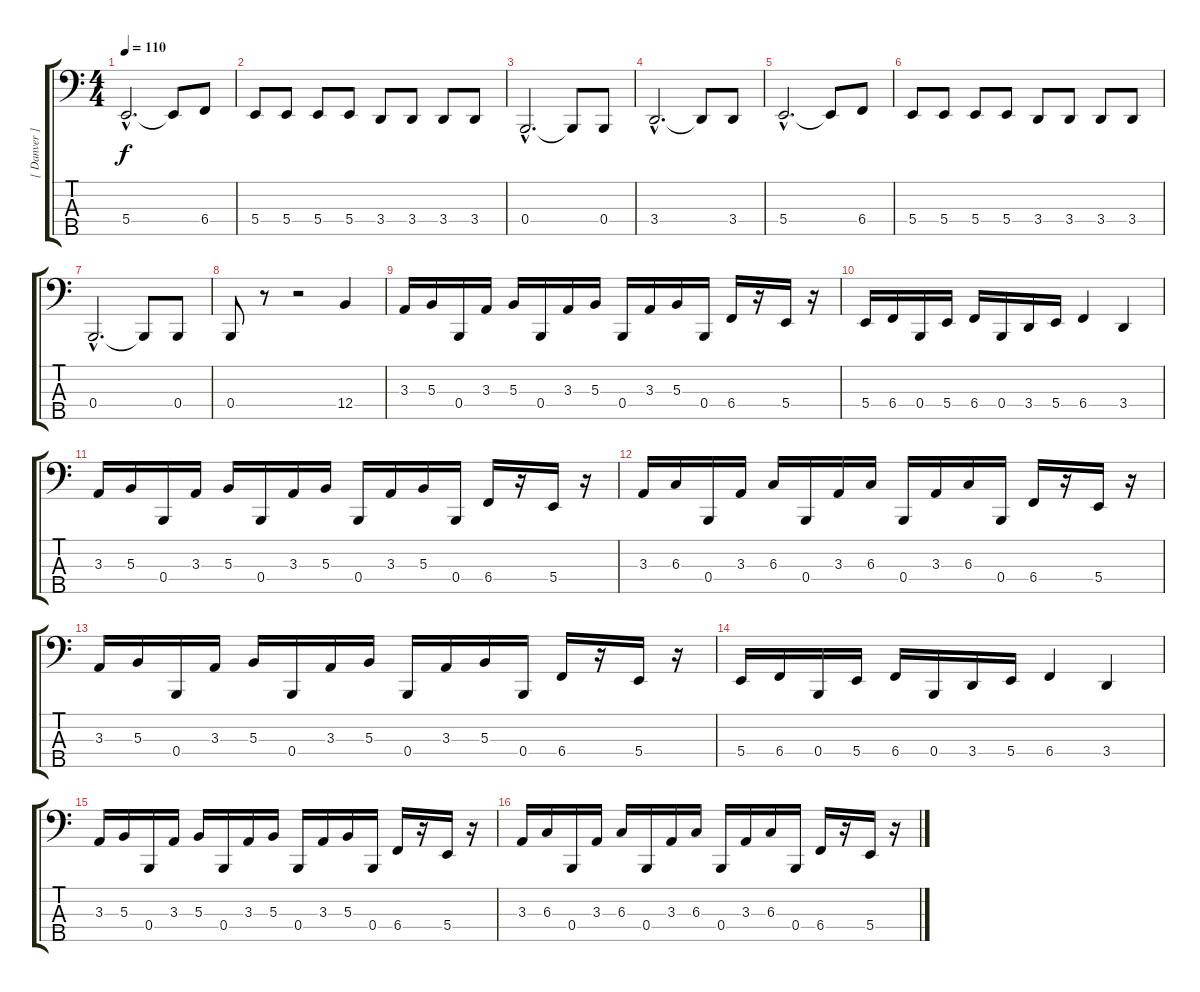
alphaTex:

\track ("[ Danver ]" "[ Danver ]") {instrument electricbasspick}
\staff {score tabs}
\tuning (E2 B1 Gb1 B0 Ab0) {hide}
\ts (4 4)
\tempo 110
\clef f4
\ks c
5.4{hac}.2{d dy f} 5.4{t}.8 6.4.8 |
5.4.8 5.4.8 5.4.8 5.4.8 3.4.8 3.4.8 3.4.8 3.4.8 |
0.4{hac}.2{d} 0.4{t}.8 0.4.8 |
3.4{hac}.2{d} 3.4{t}.8 3.4.8 |
5.4{hac}.2{d} 5.4{t}.8 6.4.8 |
5.4.8 5.4.8 5.4.8 5.4.8 3.4.8 3.4.8 3.4.8 3.4.8 |
0.4{hac}.2{d} 0.4{t}.8 0.4.8 |
0.4.8 r.8 r.2 12.4.4 |
3.3.16 5.3.16 0.4.16 3.3.16 5.3.16 0.4.16 3.3.16 5.3.16 0.4.16 3.3.16 5.3.16 0.4.16 6.4.16 r.16 5.4.16 r.16 |
5.4.16 6.4.16 0.4.16 5.4.16 6.4.16 0.4.16 3.4.16 5.4.16 6.4.4 3.4.4 |
3.3.16 5.3.16 0.4.16 3.3.16 5.3.16 0.4.16 3.3.16 5.3.16 0.4.16 3.3.16 5.3.16 0.4.16 6.4.16 r.16 5.4.16 r.16 |
3.3.16 6.3.16 0.4.16 3.3.16 6.3.16 0.4.16 3.3.16 6.3.16 0.4.16 3.3.16 6.3.16 0.4.16 6.4.16 r.16 5.4.16 r.16 |
3.3.16 5.3.16 0.4.16 3.3.16 5.3.16 0.4.16 3.3.16 5.3.16 0.4.16 3.3.16 5.3.16 0.4.16 6.4.16 r.16 5.4.16 r.16 |
5.4.16 6.4.16 0.4.16 5.4.16 6.4.16 0.4.16 3.4.16 5.4.16 6.4.4 3.4.4 |
3.3.16 5.3.16 0.4.16 3.3.16 5.3.16 0.4.16 3.3.16 5.3.16 0.4.16 3.3.16 5.3.16 0.4.16 6.4.16 r.16 5.4.16 r.16 |
3.3.16 6.3.16 0.4.16 3.3.16 6.3.16 0.4.16 3.3.16 6.3.16 0.4.16 3.3.16 6.3.16 0.4.16 6.4.16 r.16 5.4.16 r.16
